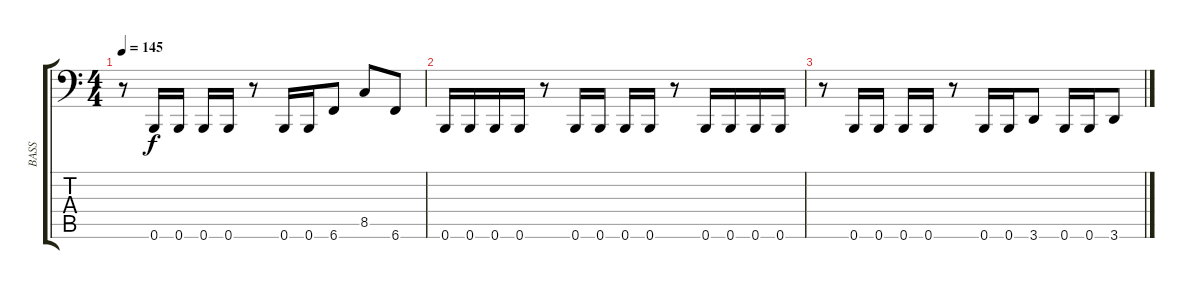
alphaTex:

\track ("BASS" "BASS") {instrument electricbassfinger}
\staff {score tabs}
\tuning (C3 G2 D2 A1 E1 B0) {hide}
\ts (4 4)
\tempo 145
\clef f4
\ks c
r.8{dy f} 0.6.16 0.6.16 0.6.16 0.6.16 r.8 0.6.16 0.6.16 6.6.8 8.5.8 6.6.8 |
0.6.16 0.6.16 0.6.16 0.6.16 r.8 0.6.16 0.6.16 0.6.16 0.6.16 r.8 0.6.16 0.6.16 0.6.16 0.6.16 |
r.8 0.6.16 0.6.16 0.6.16 0.6.16 r.8 0.6.16 0.6.16 3.6.8 0.6.16 0.6.16 3.6.8
